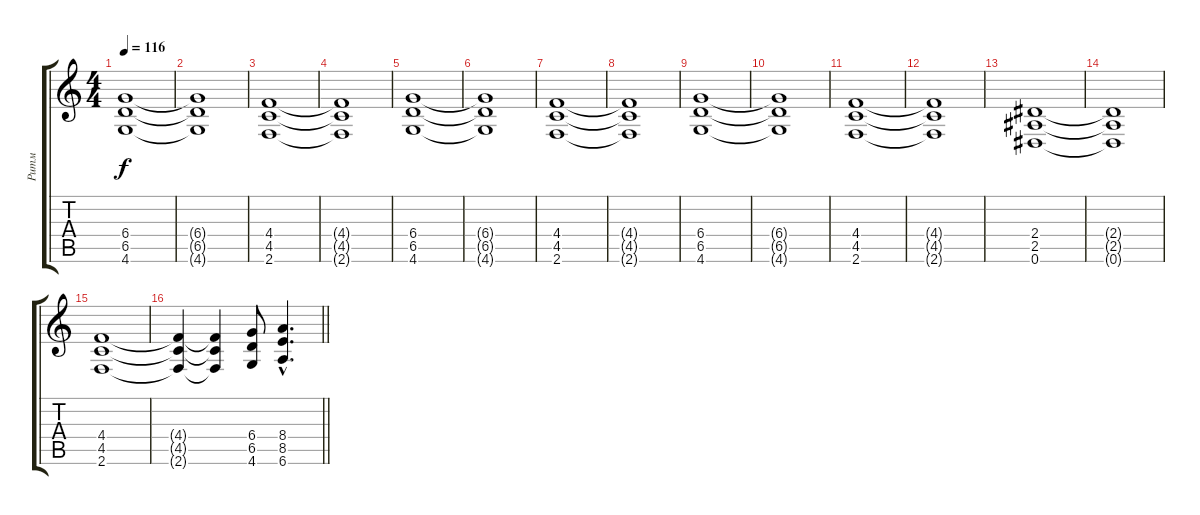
\track ("Ритм" "Ритм") {instrument distortionguitar}
\staff {score tabs}
\tuning (Eb4 Bb3 Gb3 Db3 Ab2 Eb2) {hide}
\ts (4 4)
\tempo 116
\clef g2
\ks c
(6.4 6.5 4.6).1{dy f} |
(6.4{t} 6.5{t} 4.6{t}).1 |
(4.4 4.5 2.6).1 |
(4.4{t} 4.5{t} 2.6{t}).1 |
(6.4 6.5 4.6).1 |
(6.4{t} 6.5{t} 4.6{t}).1 |
(4.4 4.5 2.6).1 |
(4.4{t} 4.5{t} 2.6{t}).1 |
(6.4 6.5 4.6).1 |
(6.4{t} 6.5{t} 4.6{t}).1 |
(4.4 4.5 2.6).1 |
(4.4{t} 4.5{t} 2.6{t}).1 |
(2.4 2.5 0.6).1 |
(2.4{t} 2.5{t} 0.6{t}).1 |
(4.4 4.5 2.6).1 |
\barLineRight lightlight
(4.4{t} 4.5{t} 2.6{t}).4 (4.4{t} 4.5{t} 2.6{t}).4 (6.4 6.5 4.6).8 (8.4{hac} 8.5{hac} 6.6{hac}).4{d}
